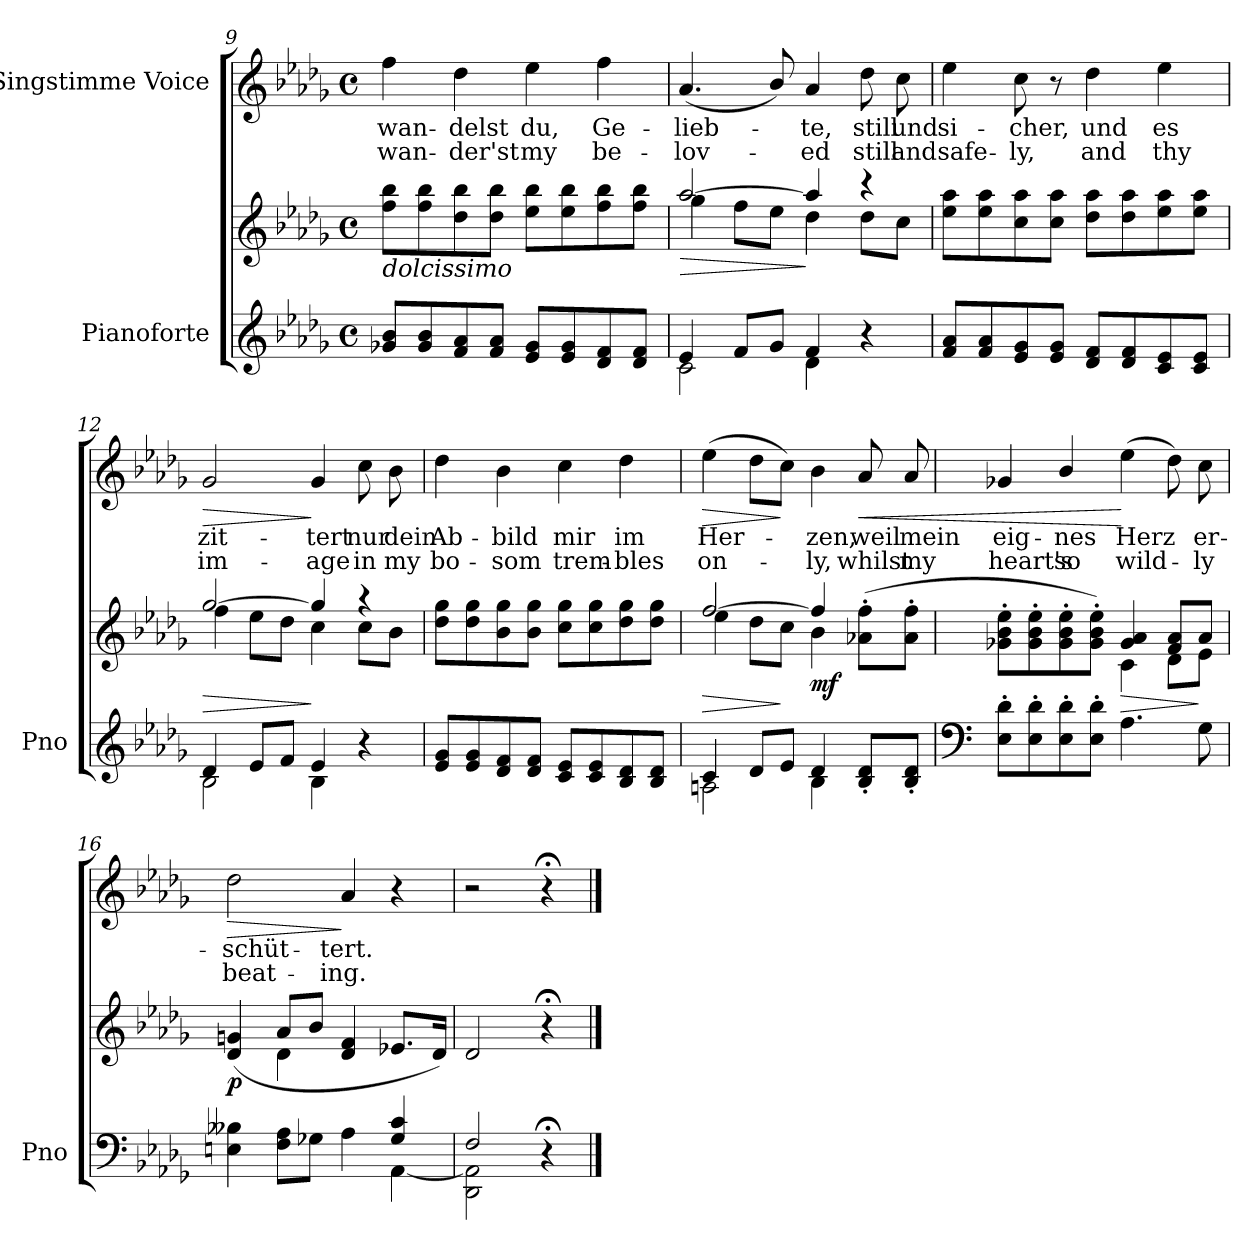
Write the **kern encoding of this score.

**kern	**kern	**dynam	**kern	**text	**text	**dynam
*part2	*part2	*part2	*part1	*part1	*part1	*part1
*staff3	*staff2	*staff2/3	*staff1	*staff1	*staff1	*staff1
*I"Pianoforte	*	*	*I"Singstimme Voice	*	*	*
*I'Pno	*	*	*	*	*	*
*clefG2	*clefG2	*	*clefG2	*	*	*
*k[b-e-a-d-g-]	*k[b-e-a-d-g-]	*	*k[b-e-a-d-g-]	*	*	*
*M4/4	*M4/4	*	*M4/4	*	*	*
*met(c)	*met(c)	*	*met(c)	*	*	*
=9	=9	=9	=9	=9	=9	=9
!	!LO:TX:b:i:t=dolcissimo	!	!	!	!	!
!	!	!	!	!LO:LY:b	!LO:LY:b	!
8g-X/ 8b-/L	8ff\ 8bb-\L	.	4ff\	wan-	wan-	.
8g-/ 8b-/	8ff\ 8bb-\	.	.	.	.	.
!	!	!	!	!LO:LY:b	!LO:LY:b	!
8f/ 8a-/	8dd-\ 8bb-\	.	4dd-\	-delst	-der'st	.
8f/ 8a-/J	8dd-\ 8bb-\J	.	.	.	.	.
!	!	!	!	!LO:LY:b	!LO:LY:b	!
8e-/ 8g-/L	8ee-\ 8bb-\L	.	4ee-\	du,	my	.
8e-/ 8g-/	8ee-\ 8bb-\	.	.	.	.	.
!	!	!	!	!LO:LY:b	!LO:LY:b	!
8d-/ 8f/	8ff\ 8bb-\	.	4ff\	Ge-	be-	.
8d-/ 8f/J	8ff\ 8bb-\J	.	.	.	.	.
=10	=10	=10	=10	=10	=10	=10
*^	*	*	*	*	*	*
!	!	!	!LO:HP:b	!	!LO:LY:b	!LO:LY:b	!
*	*	*^	*	*	*	*	*
4e-/	2c\	[2aa-/	4gg-\	>	(4.a-/	-lieb-	-lov-	.
8f/L	.	.	8ff\L	.	.	.	.	.
8g-/J	.	.	8ee-\J	.	8b-/)	.	.	.
!	!	!	!	!	!	!LO:LY:b	!LO:LY:b	!
4f/	4d-\	4aa-/]	4dd-\	]	4a-/	-te,	-ed	.
!	!	!	!	!	!	!LO:LY:b	!LO:LY:b	!
4r	4ryy	4r	8dd-\L	.	8dd-\	still	still	.
!	!	!	!	!	!	!LO:LY:b	!LO:LY:b	!
.	.	.	8cc\J	.	8cc\	und	and	.
*v	*v	*	*	*	*	*	*	*
=11	=11	=11	=11	=11	=11	=11	=11
!	!	!	!	!	!LO:LY:b	!LO:LY:b	!
*	*v	*v	*	*	*	*	*
8f/ 8a-/L	8ee-\ 8aa-\L	.	4ee-\	si-	safe-	.
8f/ 8a-/	8ee-\ 8aa-\	.	.	.	.	.
!	!	!	!	!LO:LY:b	!LO:LY:b	!
8e-/ 8g-/	8cc\ 8aa-\	.	8cc\	-cher,	-ly,	.
8e-/ 8g-/J	8cc\ 8aa-\J	.	8r	.	.	.
!	!	!	!	!LO:LY:b	!LO:LY:b	!
8d-/ 8f/L	8dd-\ 8aa-\L	.	4dd-\	und	and	.
8d-/ 8f/	8dd-\ 8aa-\	.	.	.	.	.
!	!	!	!	!LO:LY:b	!LO:LY:b	!
8c/ 8e-/	8ee-\ 8aa-\	.	4ee-\	es	thy	.
8c/ 8e-/J	8ee-\ 8aa-\J	.	.	.	.	.
=12	=12	=12	=12	=12	=12	=12
*^	*	*	*	*	*	*
!	!	!	!LO:HP:b	!	!LO:LY:b	!LO:LY:b	!LO:HP:b
*	*	*^	*	*	*	*	*
4d-/	2B-\	[2gg-/	4ff\	>	2g-/	zit-	im-	>
8e-/L	.	.	8ee-\L	.	.	.	.	.
8f/J	.	.	8dd-\J	.	.	.	.	.
!	!	!	!	!	!	!LO:LY:b	!LO:LY:b	!
4e-/	4B-\	4gg-/]	4cc\	]	4g-/	-tert	-age	]
!	!	!	!	!	!	!LO:LY:b	!LO:LY:b	!
4r	4ryy	4r	8cc\L	.	8cc\	nur	in	.
!	!	!	!	!	!	!LO:LY:b	!LO:LY:b	!
.	.	.	8b-\J	.	8b-\	dein	my	.
*v	*v	*	*	*	*	*	*	*
!!LO:LB:g=z
=13	=13	=13	=13	=13	=13	=13	=13
!	!	!	!	!	!LO:LY:b	!LO:LY:b	!
*	*v	*v	*	*	*	*	*
8e-/ 8g-/L	8dd-\ 8gg-\L	.	4dd-\	Ab-	bo-	.
8e-/ 8g-/	8dd-\ 8gg-\	.	.	.	.	.
!	!	!	!	!LO:LY:b	!LO:LY:b	!
8d-/ 8f/	8b-\ 8gg-\	.	4b-\	-bild	-som	.
8d-/ 8f/J	8b-\ 8gg-\J	.	.	.	.	.
!	!	!	!	!LO:LY:b	!LO:LY:b	!
8c/ 8e-/L	8cc\ 8gg-\L	.	4cc\	mir	trem-	.
8c/ 8e-/	8cc\ 8gg-\	.	.	.	.	.
!	!	!	!	!LO:LY:b	!LO:LY:b	!
8B-/ 8d-/	8dd-\ 8gg-\	.	4dd-\	im	-bles	.
8B-/ 8d-/J	8dd-\ 8gg-\J	.	.	.	.	.
=14	=14	=14	=14	=14	=14	=14
*^	*	*	*	*	*	*
!	!	!	!LO:HP:b	!	!LO:LY:b	!LO:LY:b	!LO:HP:b
*	*	*^	*	*	*	*	*
4c/	2An\	[2ff/	4ee-\	>	(4ee-\	Her-	on-	>
8d-/L	.	.	8dd-\L	.	8dd-\L	.	.	.
8e-/J	.	.	8cc\J	]	8cc\J)	.	.	]
!	!	!	!	!LO:DY:b	!	!LO:LY:b	!LO:LY:b	!
4d-/	4B-\	4ff/]	4b-\	mf	4b-\	-zen,	-ly,	.
!	!	!	!	!	!	!LO:LY:b	!LO:LY:b	!LO:HP:b
8B-/'< 8d-/'<L	4ryy	(>8a-X\'> 8ff\'>L	4ryy	.	8a-/	weil	whilst	<
!	!	!	!	!	!	!LO:LY:b	!LO:LY:b	!
8B-/'< 8d-/'<J	.	8a-\'> 8ff\'>J	.	.	8a-/	mein	my	.
*v	*v	*	*	*	*	*	*	*
=15	=15	=15	=15	=15	=15	=15	=15
*clefF4	*	*	*	*	*	*	*
!	!	!	!	!	!LO:LY:b	!LO:LY:b	!
8E-\' 8d-\'L	8g-X\'> 8b-\'> 8ee-\'>L	2ryy	.	4g-X/	eig-	heart's	.
8E-\' 8d-\'	8g-\'> 8b-\'> 8ee-\'>	.	.	.	.	.	.
!	!	!	!	!	!LO:LY:b	!LO:LY:b	!
8E-\' 8d-\'	8g-\'> 8b-\'> 8ee-\'>	.	.	4b-/	-nes	so	.
8E-\' 8d-\'J	8g-\'> 8b-\'> 8ee-\'>J)	.	.	.	.	.	.
!	!	!	!LO:HP:b	!	!LO:LY:b	!LO:LY:b	!
4.A-\	4g-/ 4a-/	4c\	>	(4ee-\	Herz	wild-	[
.	8f/ 8a-/L	8d-\L	.	8dd-\)	.	.	.
!	!	!	!	!	!LO:LY:b	!LO:LY:b	!
8G-\	8a-/J	8e-\J	]	8cc\	er-	-ly	.
=16	=16	=16	=16	=16	=16	=16	=16
*^	*	*	*	*	*	*	*
!	!	!	!	!LO:DY:b	!	!LO:LY:b	!LO:LY:b	!LO:HP:b
4En\ 4B--X\	2.ryy	(>4d-/ 4gn/	4ryy	p	2dd-\	-schüt-	beat-	>
8F\ 8A-\L	.	8a-/L	4d-\	.	.	.	.	.
8G-X\J	.	8b-/J	.	.	.	.	.	.
!	!	!	!	!	!	!LO:LY:b	!LO:LY:b	!
4A-\	.	4d-/ 4f/	2ryy	.	4a-/	-tert.	-ing.	]
4G-/ 4c/	[4AA-\	8.e-X/L	.	.	4r	.	.	.
.	.	16d-/Jk)	.	.	.	.	.	.
*	*	*v	*v	*	*	*	*	*
=17	=17	=17	=17	=17	=17	=17	=17
2F/	2DD-\ 2AA-\]	2d-/	.	2r	.	.	.
4r;	4ryy	4r;<	.	4r;<	.	.	.
*v	*v	*	*	*	*	*	*
==	==	==	==	==	==	==
*-	*-	*-	*-	*-	*-	*-
